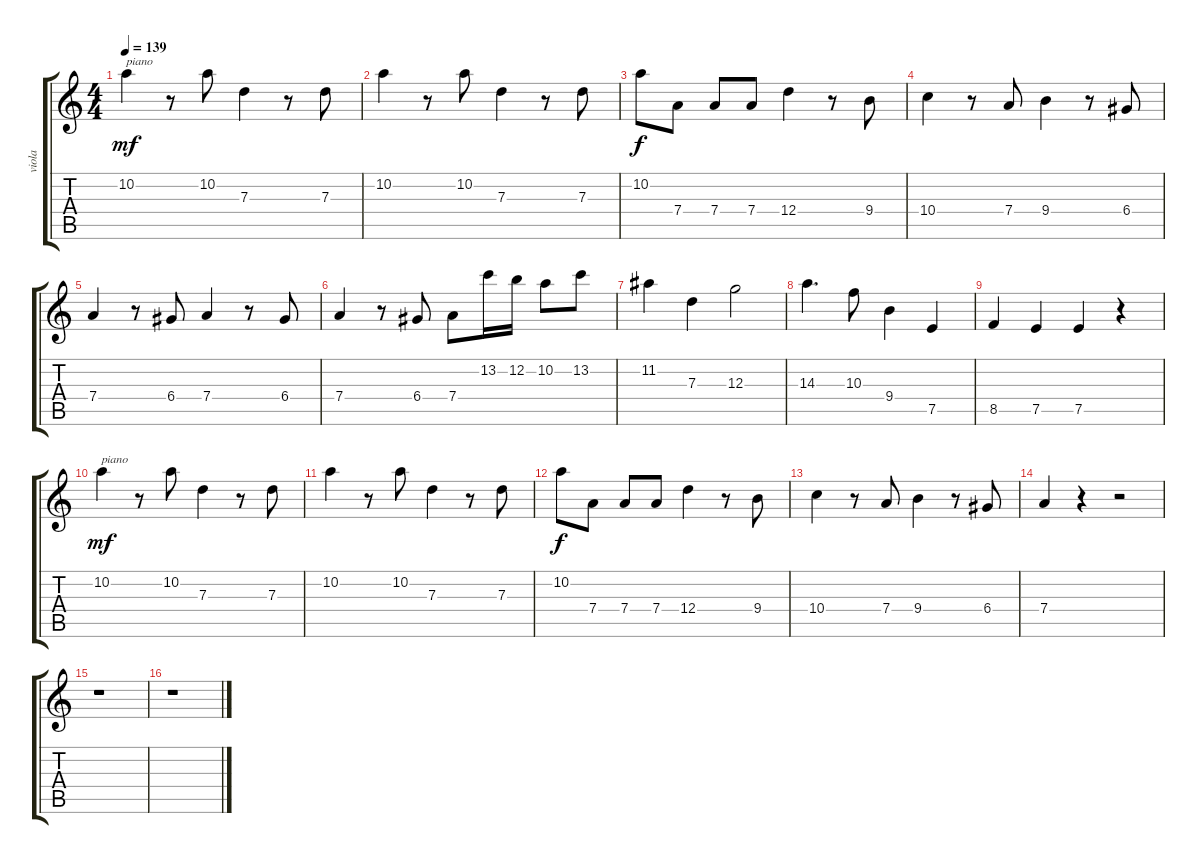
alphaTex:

\track ("viola" "viola") {instrument distortionguitar}
\staff {score tabs}
\tuning (E4 B3 G3 D3 A2 E2) {hide}
\ts (4 4)
\tempo 139
\clef g2
\ks aminor
10.2.4{txt "piano" dy mf} r.8 10.2.8 7.3.4 r.8 7.3.8 |
10.2.4 r.8 10.2.8 7.3.4 r.8 7.3.8 |
10.2.8{dy f} 7.4.8 7.4.8 7.4.8 12.4.4 r.8 9.4.8 |
10.4.4 r.8 7.4.8 9.4.4 r.8 6.4.8 |
7.4.4 r.8 6.4.8 7.4.4 r.8 6.4.8 |
7.4.4 r.8 6.4.8 7.4.8 13.2.16 12.2.16 10.2.8 13.2.8 |
11.2.4 7.3.4 12.3.2 |
14.3.4{d} 10.3.8 9.4.4 7.5.4 |
8.5.4 7.5.4 7.5.4 r.4 |
10.2.4{txt "piano" dy mf} r.8 10.2.8 7.3.4 r.8 7.3.8 |
10.2.4 r.8 10.2.8 7.3.4 r.8 7.3.8 |
10.2.8{dy f} 7.4.8 7.4.8 7.4.8 12.4.4 r.8 9.4.8 |
10.4.4 r.8 7.4.8 9.4.4 r.8 6.4.8 |
7.4.4 r.4 r.2 |
r.1 |
r.1
